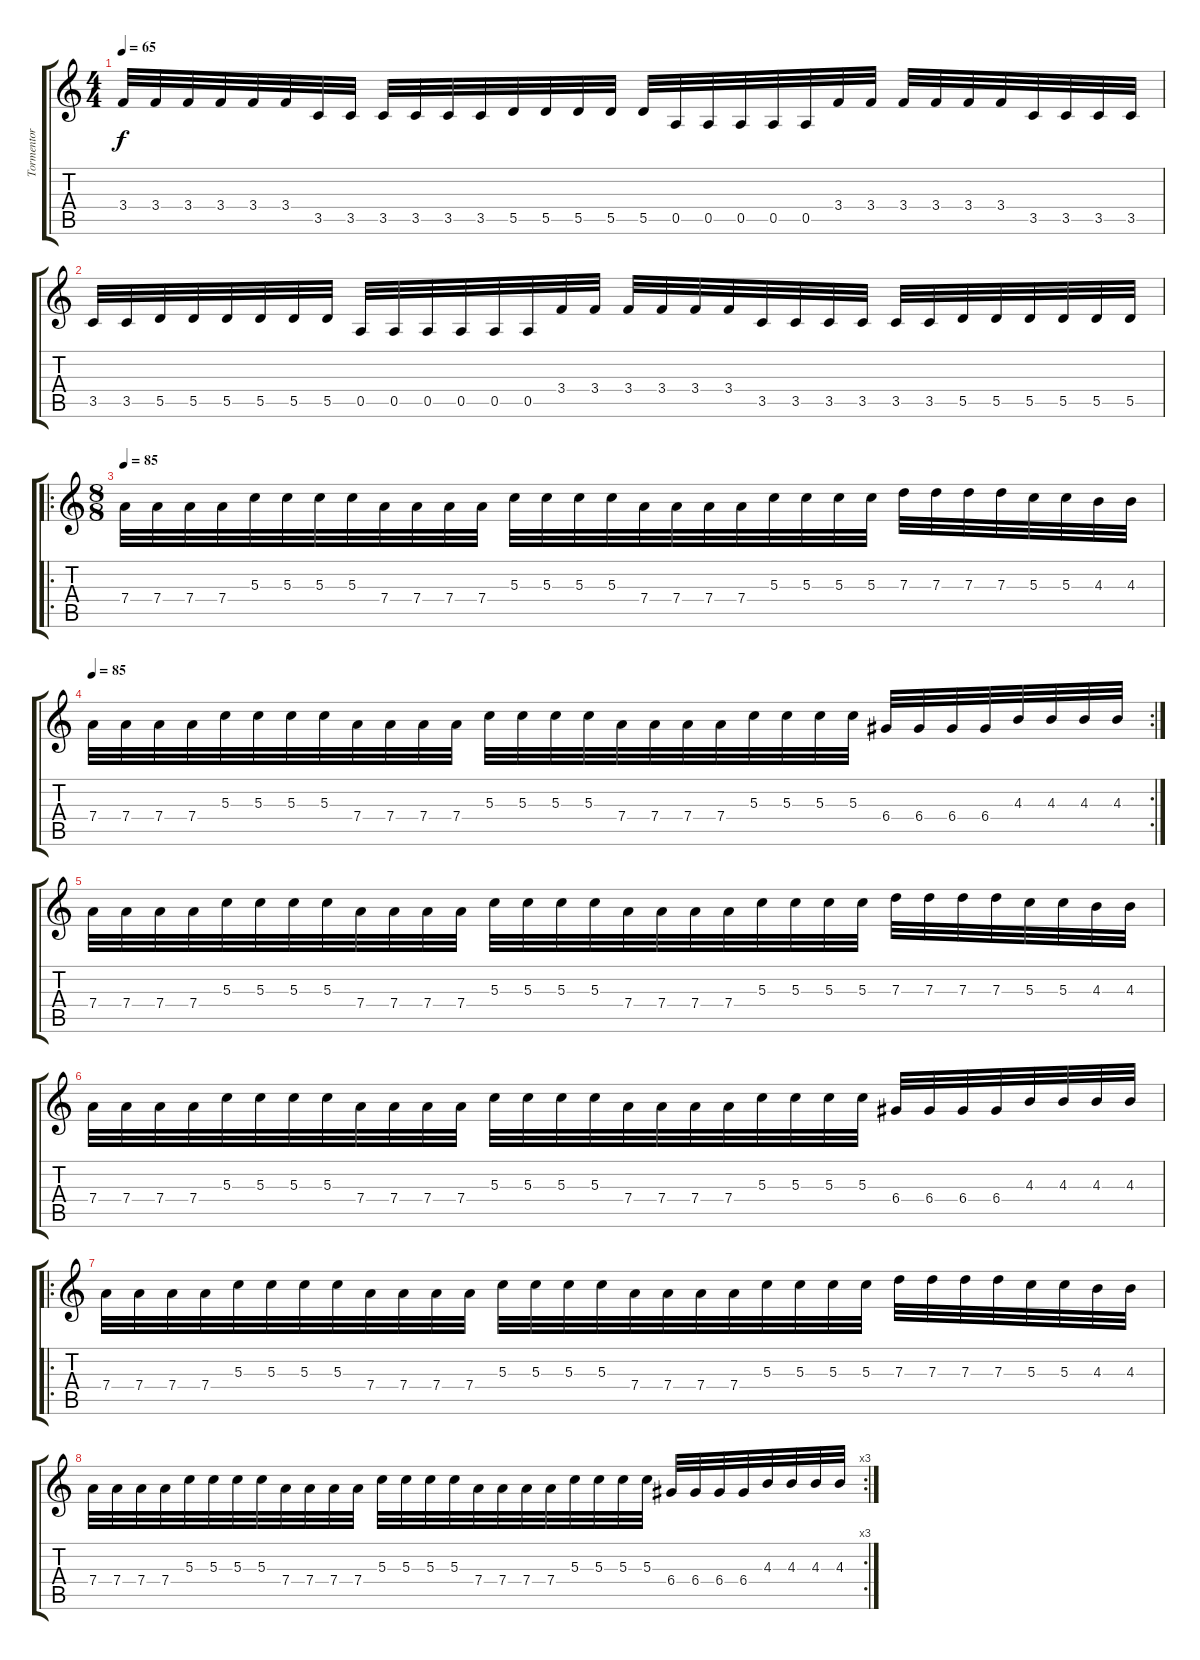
\track ("Tormentor" "Tormentor") {instrument distortionguitar}
\staff {score tabs}
\tuning (E4 B3 G3 D3 A2 E2) {hide}
\ts (4 4)
\tempo 65
\clef g2
\ks c
3.4.32{dy f} 3.4.32 3.4.32 3.4.32 3.4.32 3.4.32 3.5.32 3.5.32 3.5.32 3.5.32 3.5.32 3.5.32 5.5.32 5.5.32 5.5.32 5.5.32 5.5.32 0.5.32 0.5.32 0.5.32 0.5.32 0.5.32 3.4.32 3.4.32 3.4.32 3.4.32 3.4.32 3.4.32 3.5.32 3.5.32 3.5.32 3.5.32 |
3.5.32 3.5.32 5.5.32 5.5.32 5.5.32 5.5.32 5.5.32 5.5.32 0.5.32 0.5.32 0.5.32 0.5.32 0.5.32 0.5.32 3.4.32 3.4.32 3.4.32 3.4.32 3.4.32 3.4.32 3.5.32 3.5.32 3.5.32 3.5.32 3.5.32 3.5.32 5.5.32 5.5.32 5.5.32 5.5.32 5.5.32 5.5.32 |
\ro
\ts (8 8)
\tempo 85
7.4.32 7.4.32 7.4.32 7.4.32 5.3.32 5.3.32 5.3.32 5.3.32 7.4.32 7.4.32 7.4.32 7.4.32 5.3.32 5.3.32 5.3.32 5.3.32 7.4.32 7.4.32 7.4.32 7.4.32 5.3.32 5.3.32 5.3.32 5.3.32 7.3.32 7.3.32 7.3.32 7.3.32 5.3.32 5.3.32 4.3.32 4.3.32 |
\rc 2
\tempo 85
7.4.32 7.4.32 7.4.32 7.4.32 5.3.32 5.3.32 5.3.32 5.3.32 7.4.32 7.4.32 7.4.32 7.4.32 5.3.32 5.3.32 5.3.32 5.3.32 7.4.32 7.4.32 7.4.32 7.4.32 5.3.32 5.3.32 5.3.32 5.3.32 6.4.32 6.4.32 6.4.32 6.4.32 4.3.32 4.3.32 4.3.32 4.3.32 |
7.4.32 7.4.32 7.4.32 7.4.32 5.3.32 5.3.32 5.3.32 5.3.32 7.4.32 7.4.32 7.4.32 7.4.32 5.3.32 5.3.32 5.3.32 5.3.32 7.4.32 7.4.32 7.4.32 7.4.32 5.3.32 5.3.32 5.3.32 5.3.32 7.3.32 7.3.32 7.3.32 7.3.32 5.3.32 5.3.32 4.3.32 4.3.32 |
7.4.32 7.4.32 7.4.32 7.4.32 5.3.32 5.3.32 5.3.32 5.3.32 7.4.32 7.4.32 7.4.32 7.4.32 5.3.32 5.3.32 5.3.32 5.3.32 7.4.32 7.4.32 7.4.32 7.4.32 5.3.32 5.3.32 5.3.32 5.3.32 6.4.32 6.4.32 6.4.32 6.4.32 4.3.32 4.3.32 4.3.32 4.3.32 |
\ro
7.4.32 7.4.32 7.4.32 7.4.32 5.3.32 5.3.32 5.3.32 5.3.32 7.4.32 7.4.32 7.4.32 7.4.32 5.3.32 5.3.32 5.3.32 5.3.32 7.4.32 7.4.32 7.4.32 7.4.32 5.3.32 5.3.32 5.3.32 5.3.32 7.3.32 7.3.32 7.3.32 7.3.32 5.3.32 5.3.32 4.3.32 4.3.32 |
\rc 3
7.4.32 7.4.32 7.4.32 7.4.32 5.3.32 5.3.32 5.3.32 5.3.32 7.4.32 7.4.32 7.4.32 7.4.32 5.3.32 5.3.32 5.3.32 5.3.32 7.4.32 7.4.32 7.4.32 7.4.32 5.3.32 5.3.32 5.3.32 5.3.32 6.4.32 6.4.32 6.4.32 6.4.32 4.3.32 4.3.32 4.3.32 4.3.32
